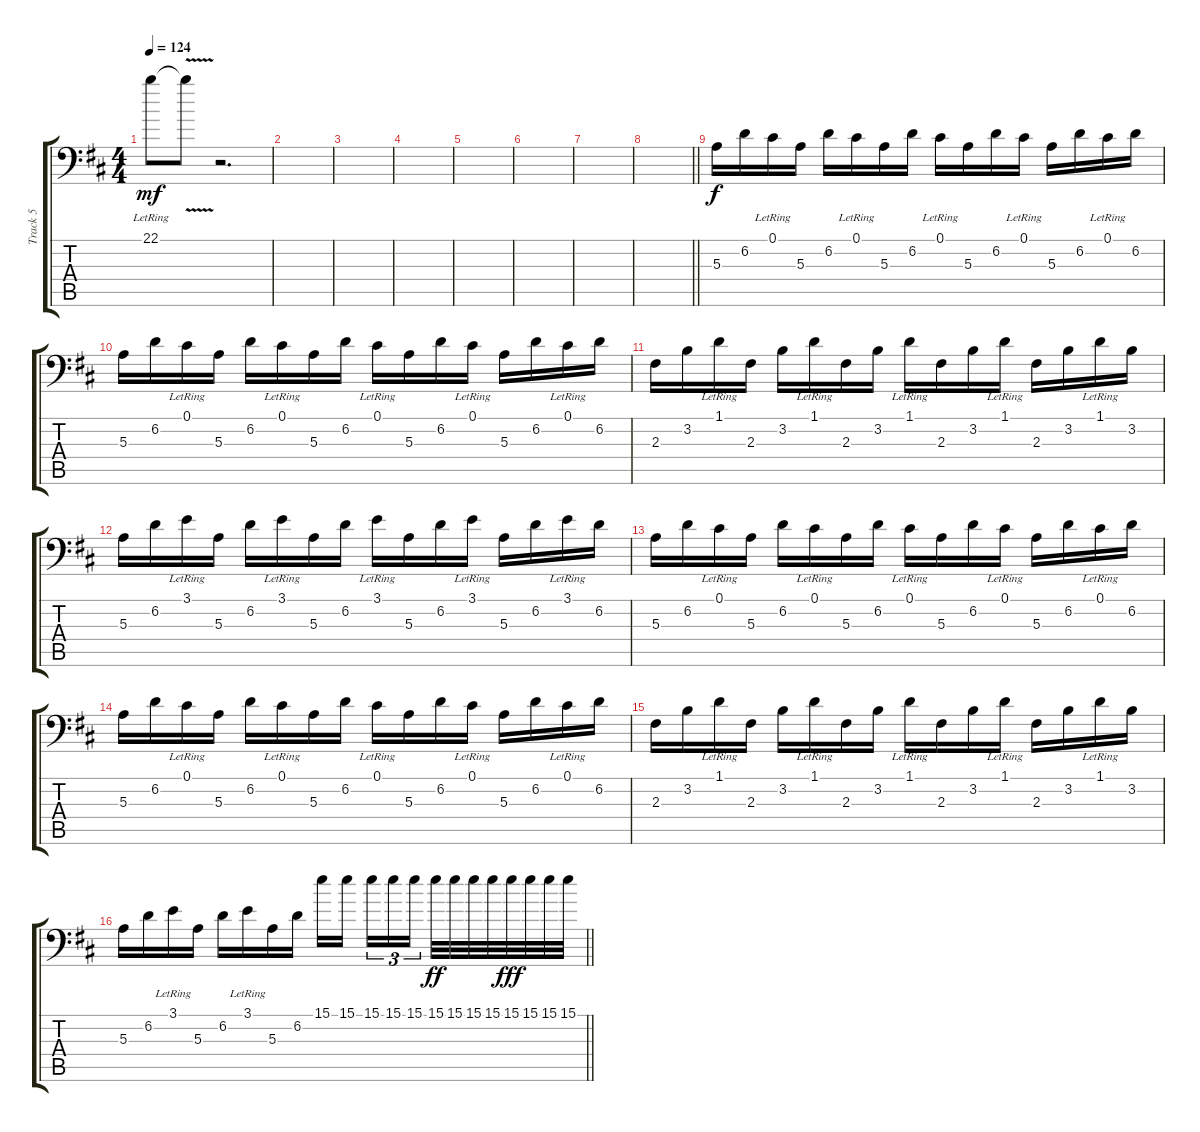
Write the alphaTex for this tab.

\track ("Track 5" "Track 5") {instrument distortionguitar}
\staff {score tabs}
\tuning (Db3 Ab2 E2 B1 Gb1 B0) {hide}
\ts (4 4)
\tempo 124
\clef f4
\ks bminor
22.1{lr}.8{dy mf} 22.1{v t}.8 r.2{d} |
|
|
|
|
|
|
\barLineRight lightlight
|
\section ("" "")
5.3.16{dy f instrument electricpiano1} 6.2.16 0.1{lr}.16 5.3.16 6.2.16 0.1{lr}.16 5.3.16 6.2.16 0.1{lr}.16 5.3.16 6.2.16 0.1{lr}.16 5.3.16 6.2.16 0.1{lr}.16 6.2.16 |
5.3.16 6.2.16 0.1{lr}.16 5.3.16 6.2.16 0.1{lr}.16 5.3.16 6.2.16 0.1{lr}.16 5.3.16 6.2.16 0.1{lr}.16 5.3.16 6.2.16 0.1{lr}.16 6.2.16 |
2.3.16 3.2.16 1.1{lr}.16 2.3.16 3.2.16 1.1{lr}.16 2.3.16 3.2.16 1.1{lr}.16 2.3.16 3.2.16 1.1{lr}.16 2.3.16 3.2.16 1.1{lr}.16 3.2.16 |
5.3.16 6.2.16 3.1{lr}.16 5.3.16 6.2.16 3.1{lr}.16 5.3.16 6.2.16 3.1{lr}.16 5.3.16 6.2.16 3.1{lr}.16 5.3.16 6.2.16 3.1{lr}.16 6.2.16 |
5.3.16{instrument electricpiano1} 6.2.16 0.1{lr}.16 5.3.16 6.2.16 0.1{lr}.16 5.3.16 6.2.16 0.1{lr}.16 5.3.16 6.2.16 0.1{lr}.16 5.3.16 6.2.16 0.1{lr}.16 6.2.16 |
5.3.16 6.2.16 0.1{lr}.16 5.3.16 6.2.16 0.1{lr}.16 5.3.16 6.2.16 0.1{lr}.16 5.3.16 6.2.16 0.1{lr}.16 5.3.16 6.2.16 0.1{lr}.16 6.2.16 |
2.3.16 3.2.16 1.1{lr}.16 2.3.16 3.2.16 1.1{lr}.16 2.3.16 3.2.16 1.1{lr}.16 2.3.16 3.2.16 1.1{lr}.16 2.3.16 3.2.16 1.1{lr}.16 3.2.16 |
\barLineRight lightlight
5.3.16 6.2.16 3.1{lr}.16 5.3.16 6.2.16 3.1{lr}.16 5.3.16 6.2.16 15.1.16 15.1.16{beam splitsecondary} 15.1.16{tu (3 2)} 15.1.16{tu (3 2)} 15.1.16{tu (3 2)} 15.1.32{dy ff} 15.1.32 15.1.32 15.1.32 15.1.32{dy fff} 15.1.32 15.1.32 15.1.32
